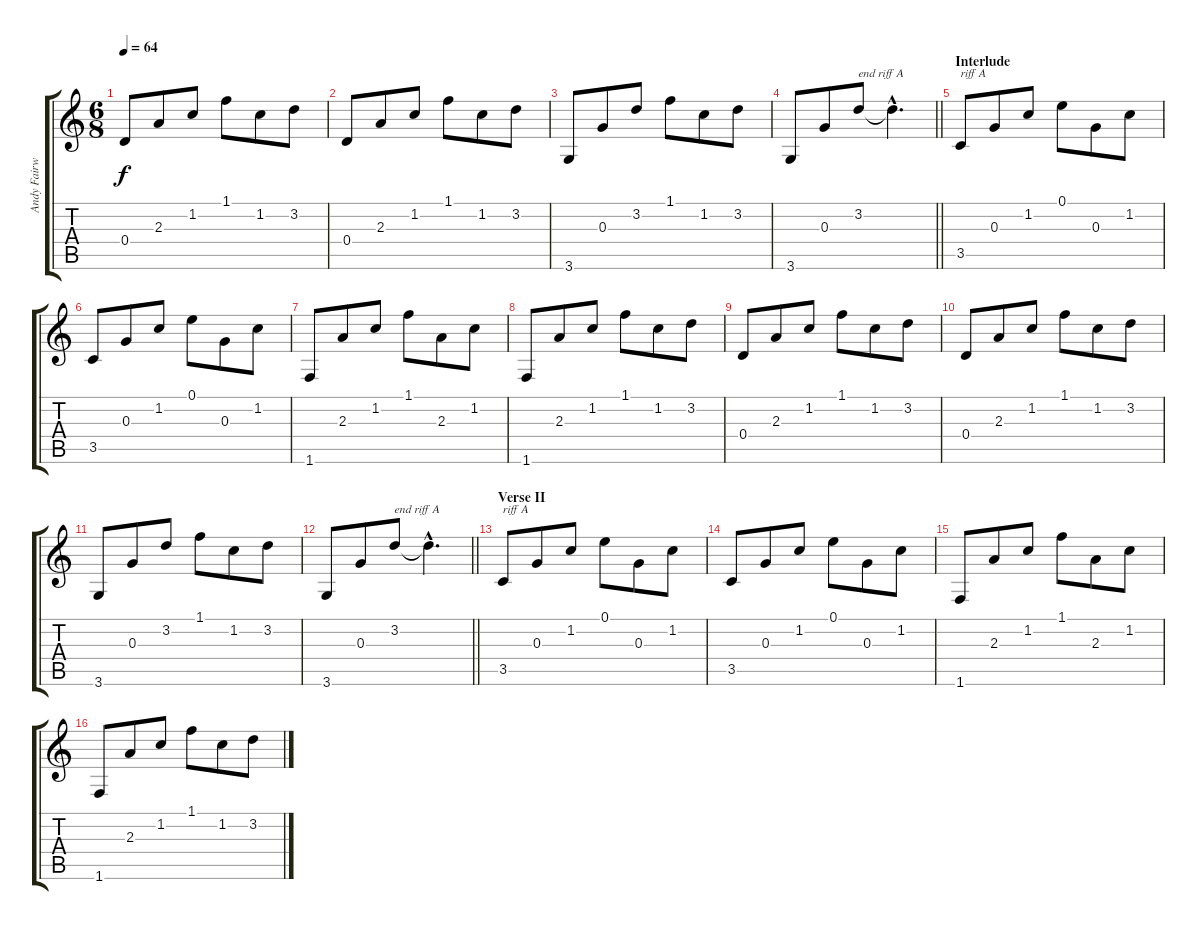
\track ("Andy Fairweather Low Guitar I" "Andy Fairw") {instrument electricguitarjazz}
\staff {score tabs}
\tuning (E4 B3 G3 D3 A2 E2) {hide}
\ts (6 8)
\tempo 64
\clef g2
\ks c
0.4.8{dy f} 2.3.8 1.2.8 1.1.8 1.2.8 3.2.8 |
0.4.8 2.3.8 1.2.8 1.1.8 1.2.8 3.2.8 |
3.6.8 0.3.8 3.2.8 1.1.8 1.2.8 3.2.8 |
\barLineRight lightlight
3.6.8 0.3.8 3.2.8{txt "end riff A"} 3.2{hac t}.4{d} |
\section ("" "Interlude")
3.5.8{txt "riff A"} 0.3.8 1.2.8 0.1.8 0.3.8 1.2.8 |
3.5.8 0.3.8 1.2.8 0.1.8 0.3.8 1.2.8 |
1.6.8 2.3.8 1.2.8 1.1.8 2.3.8 1.2.8 |
1.6.8 2.3.8 1.2.8 1.1.8 1.2.8 3.2.8 |
0.4.8 2.3.8 1.2.8 1.1.8 1.2.8 3.2.8 |
0.4.8 2.3.8 1.2.8 1.1.8 1.2.8 3.2.8 |
3.6.8 0.3.8 3.2.8 1.1.8 1.2.8 3.2.8 |
\barLineRight lightlight
3.6.8 0.3.8 3.2.8{txt "end riff A"} 3.2{hac t}.4{d} |
\section ("" "Verse II")
3.5.8{txt "riff A"} 0.3.8 1.2.8 0.1.8 0.3.8 1.2.8 |
3.5.8 0.3.8 1.2.8 0.1.8 0.3.8 1.2.8 |
1.6.8 2.3.8 1.2.8 1.1.8 2.3.8 1.2.8 |
1.6.8 2.3.8 1.2.8 1.1.8 1.2.8 3.2.8
